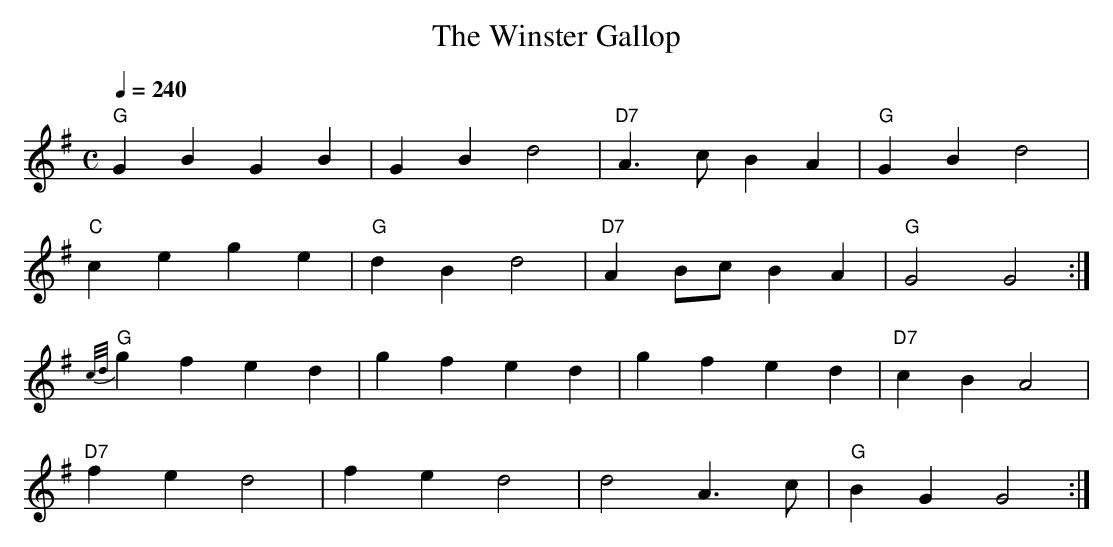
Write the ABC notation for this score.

X:1
T: Winster Gallop, The
M: C
L: 1/4
Q: 240
K: Gmaj
"G" GB GB | GB d2 | "D7" A>c BA | "G" GB d2 |
"C" c e g e | "G" d B d2 | "D7" AB/c/ BA | "G" G2 G2 :|
"G" {c/d/} gf ed | gf ed | gf ed | "D7" cB A2 |
"D7" fe d2 | fe d2 | d2 A>c | "G" B G G2 :|
